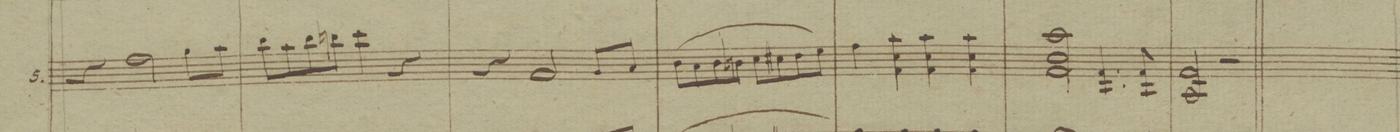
**kern	**dynam
*I""Violini	*
*clefG2	*
*k[b-]	*
*met(c|)	*
*M2/2	*
4r	.
2ff\	.
8gg\L	.
8aa\J	.
=106	=106
8bb-\L	.
8aa\	.
8bb-\	.
8bbn\J	.
4ccc\	.
4r	.
=107	=107
4r	.
2f/	.
8g/L	.
8a/J	.
=108	=108
(8b-\L	.
8a\	.
8b-\	.
8bn\J	.
8cc\L	.
8cc#X\	.
8dd\	.
8ee\J)	.
=109	=109
4ff\	.
4aa 4cc 4f\	.
4aa 4cc 4f\	.
4aa 4cc 4f\	.
=110	=110
2aa 2cc 2f\	.
4.f 4.A/	.
8f 8A/	.
=111	=111
2f 2A/	.
2r	.
==	==
*-	*-
